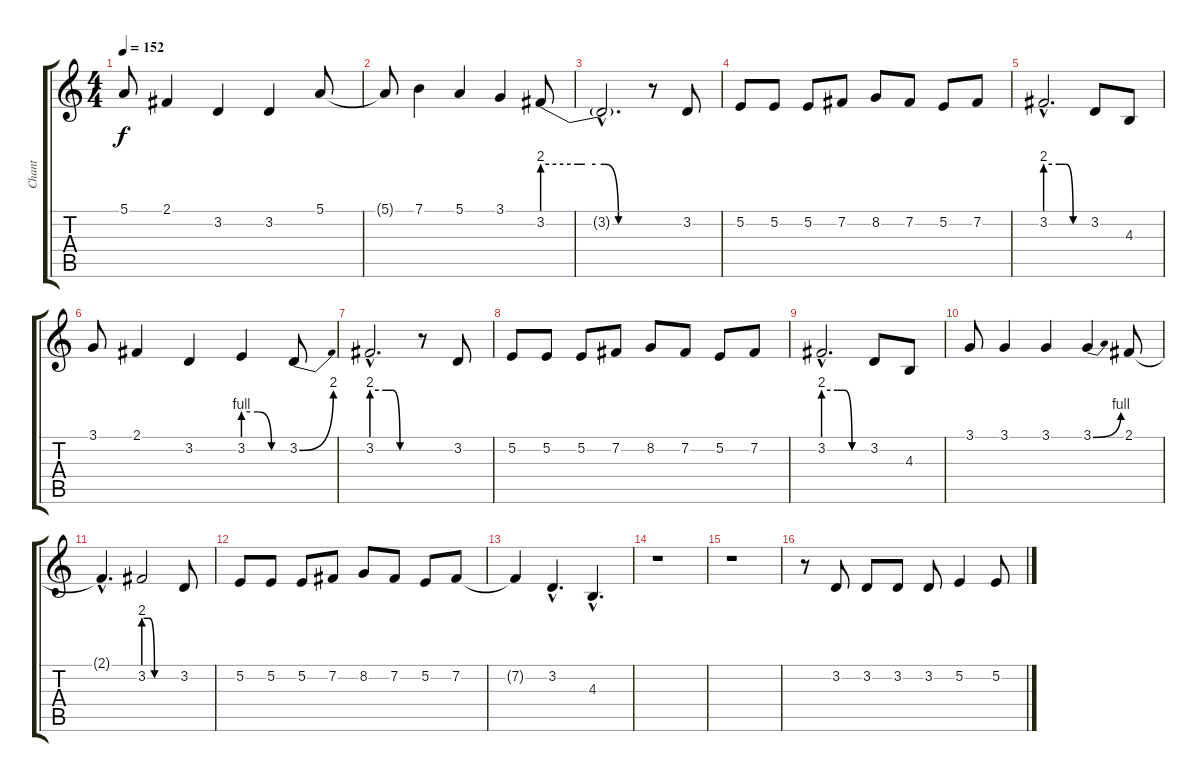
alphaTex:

\track ("Chant" "Chant") {instrument lead2sawtooth}
\staff {score tabs}
\tuning (E4 B3 G3 D3 A2 E2) {hide}
\ts (4 4)
\tempo 152
\clef g2
\ks c
5.1.8{dy f} 2.1.4 3.2.4 3.2.4 5.1.8 |
5.1{t}.8 7.1.4 5.1.4 3.1.4 3.2{be (custom 0 8 20 8 24 8 30 8 35 8 43 0 60 0)}.8 |
3.2{hac t}.2{d} r.8 3.2.8 |
5.2.8 5.2.8 5.2.8 7.2.8 8.2.8 7.2.8 5.2.8 7.2.8 |
3.2{be (custom 0 8 20 8 29 8 40 0 60 0) hac}.2{d} 3.2.8 4.3.8 |
3.1.8 2.1.4 3.2.4 3.2{be (custom 0 4 20 4 40 0 60 0)}.4 3.2{be (bend 0 0 60 8)}.8 |
3.2{be (custom 0 8 20 8 29 8 40 0 60 0) hac}.2{d} r.8 3.2.8 |
5.2.8 5.2.8 5.2.8 7.2.8 8.2.8 7.2.8 5.2.8 7.2.8 |
3.2{be (custom 0 8 20 8 29 8 40 0 60 0) hac}.2{d} 3.2.8 4.3.8 |
3.1.8 3.1.4 3.1.4 3.1{be (bend 0 0 60 4)}.4 2.1.8 |
2.1{hac t}.4{d} 3.2{be (custom 0 8 10 8 20 0 30 0 40 0 60 0)}.2 3.2.8 |
5.2.8 5.2.8 5.2.8 7.2.8 8.2.8 7.2.8 5.2.8 7.2.8 |
7.2{t}.4 3.2{hac}.4{d} 4.3{hac}.4{d} |
r.1 |
r.1 |
r.8 3.2.8 3.2.8 3.2.8 3.2.8 5.2.4 5.2.8
